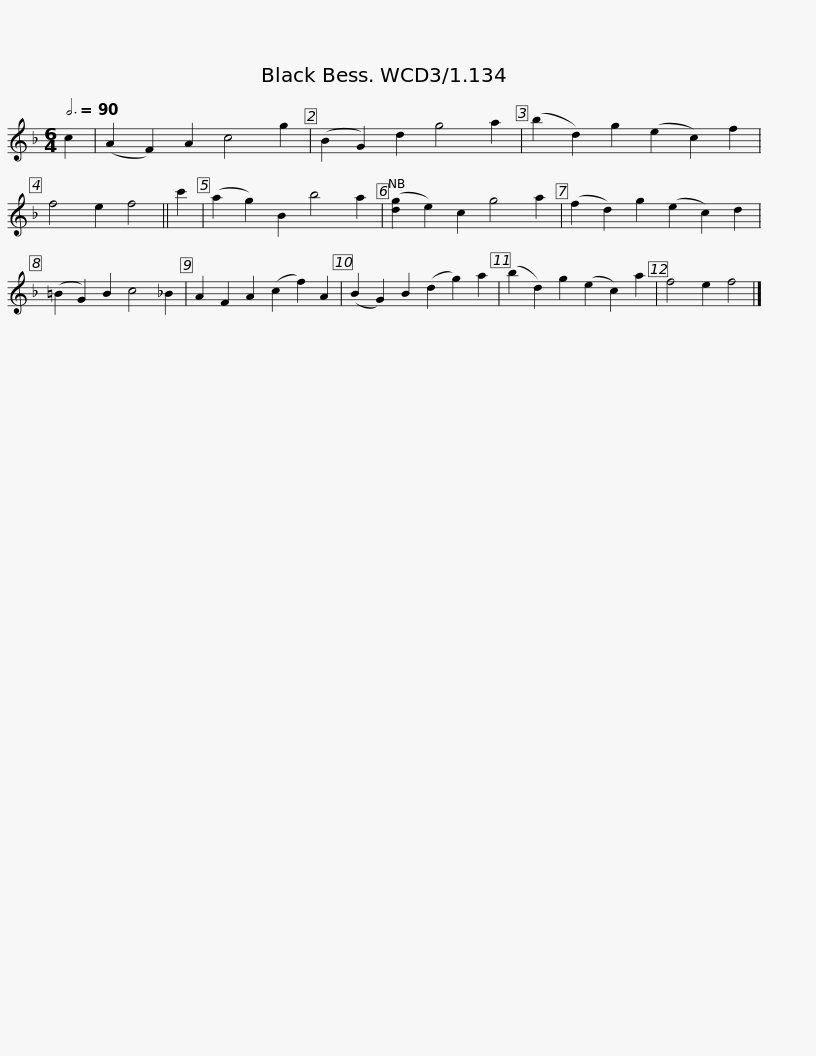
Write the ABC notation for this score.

X:1
L:1/8
Q:3/4=90
M:6/4
I:linebreak $
K:F
V:1 treble
V:1
 c2 | (A2 F2) A2 c4 g2 | (B2 G2) d2 g4 a2 | (b2 d2) g2 (e2 c2) f2 | f4 e2 f4 || %5
 c'2 | (a2 g2) B2 b4 a2 | ([dg]2 e2) c2 g4 a2 |$ (f2 d2) g2 (e2 c2) d2 | (=B2 G2) B2 c4 _B2 | %10
 A2 F2 A2 (c2 f2) A2 | (B2 G2) B2 (d2 g2) a2 | (b2 d2) g2 (e2 c2) a2 | f4 e2 f4 |] %14
